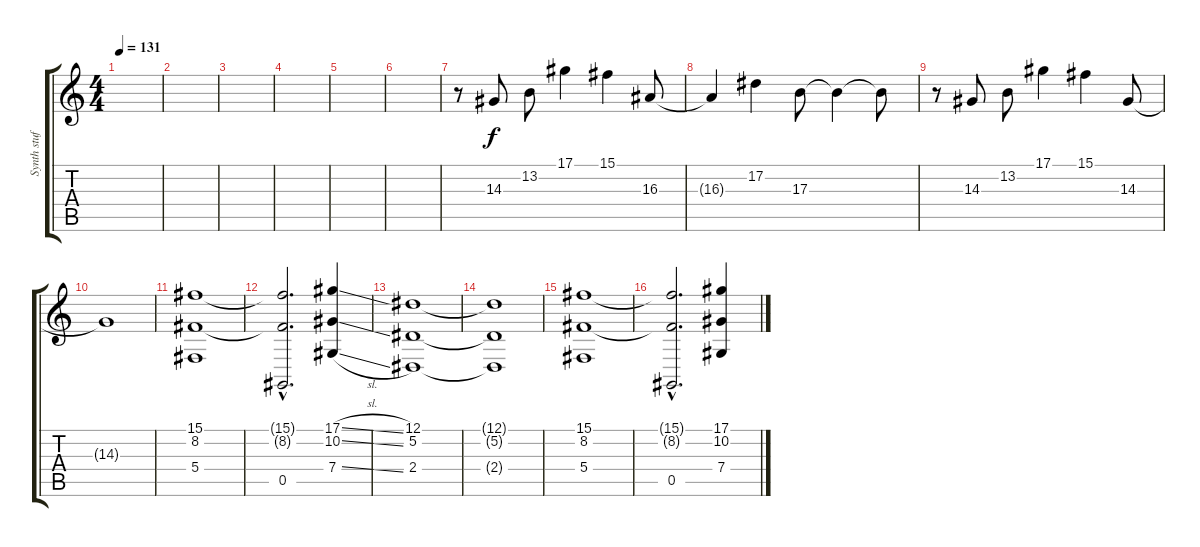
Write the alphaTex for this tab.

\track ("Synth stuff" "Synth stuf") {instrument synthstrings2}
\staff {score tabs}
\tuning (Eb4 Bb3 Gb3 Db3 Ab2 Eb2) {hide}
\ts (4 4)
\tempo 131
\clef g2
\ks c
|
|
|
|
|
|
r.8 14.3.8 13.2.8 17.1.4 15.1.4 16.3.8 |
16.3{t}.4 17.2.4 17.3.8 17.3{t}.4 17.3{t}.8 |
r.8 14.3.8 13.2.8 17.1.4 15.1.4 14.3.8 |
14.3{t}.1 |
(15.1 8.2 5.4).1{volume 12 instrument synthstrings2} |
(15.1{hac t} 8.2{hac t} 0.5{hac}).2{d} (17.1{sl} 10.2{sl} 7.4{sl}).4 |
(12.1 5.2 2.4).1 |
(12.1{t} 5.2{t} 2.4{t}).1 |
(15.1 8.2 5.4).1 |
(15.1{hac t} 8.2{hac t} 0.5{hac}).2{d} (17.1{sl} 10.2{sl} 7.4{sl}).4
